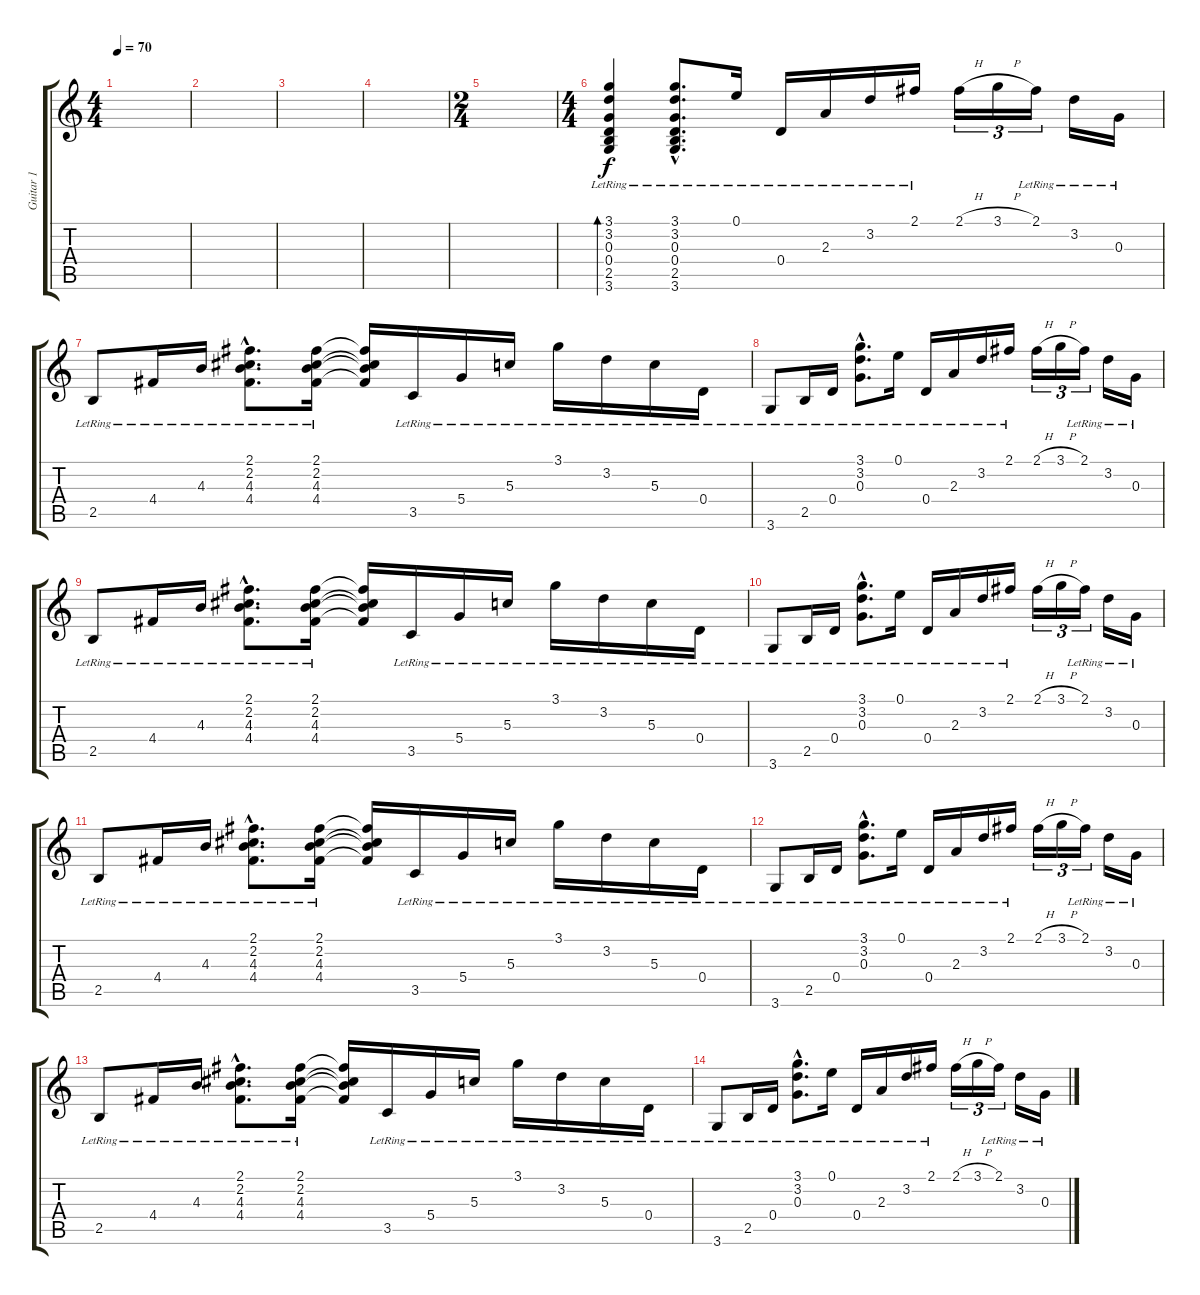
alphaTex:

\track ("Guitar 1" "Guitar 1") {instrument electricguitarclean}
\staff {score tabs}
\tuning (E4 B3 G3 D3 A2 E2) {hide}
\ts (4 4)
\tempo 70
\clef g2
\ks c
|
|
|
|
\ts (2 4)
|
\ts (4 4)
(3.1{lr} 3.2{lr} 0.3{lr} 0.4{lr} 2.5{lr} 3.6{lr}).4{bd 30} (3.1{hac lr} 3.2{hac lr} 0.3{hac lr} 0.4{hac lr} 2.5{hac lr} 3.6{hac lr}).8{d} 0.1{lr}.16 0.4{lr}.16 2.3{lr}.16 3.2{lr}.16 2.1{lr}.16 2.1{h}.16{tu (3 2)} 3.1{h}.16{tu (3 2)} 2.1{lr}.16{tu (3 2)} 3.2{lr}.16 0.3{lr}.16 |
2.5{lr}.8 4.4{lr}.16 4.3{lr}.16 (2.1{hac lr} 2.2{hac lr} 4.3{hac lr} 4.4{hac lr}).8{d} (2.1{lr} 2.2{lr} 4.3{lr} 4.4{lr}).16 (2.1{t} 2.2{t} 4.3{t} 4.4{t}).16 3.5{lr}.16 5.4{lr}.16 5.3{lr}.16 3.1{lr}.16 3.2{lr}.16 5.3{lr}.16 0.4{lr}.16 |
3.6{lr}.8 2.5{lr}.16 0.4{lr}.16 (3.1{hac lr} 3.2{hac lr} 0.3{hac lr}).8{d} 0.1{lr}.16 0.4{lr}.16 2.3{lr}.16 3.2{lr}.16 2.1{lr}.16 2.1{h}.16{tu (3 2)} 3.1{h}.16{tu (3 2)} 2.1{lr}.16{tu (3 2)} 3.2{lr}.16 0.3{lr}.16 |
2.5{lr}.8 4.4{lr}.16 4.3{lr}.16 (2.1{hac lr} 2.2{hac lr} 4.3{hac lr} 4.4{hac lr}).8{d} (2.1{lr} 2.2{lr} 4.3{lr} 4.4{lr}).16 (2.1{t} 2.2{t} 4.3{t} 4.4{t}).16 3.5{lr}.16 5.4{lr}.16 5.3{lr}.16 3.1{lr}.16 3.2{lr}.16 5.3{lr}.16 0.4{lr}.16 |
3.6{lr}.8 2.5{lr}.16 0.4{lr}.16 (3.1{hac lr} 3.2{hac lr} 0.3{hac lr}).8{d} 0.1{lr}.16 0.4{lr}.16 2.3{lr}.16 3.2{lr}.16 2.1{lr}.16 2.1{h}.16{tu (3 2)} 3.1{h}.16{tu (3 2)} 2.1{lr}.16{tu (3 2)} 3.2{lr}.16 0.3{lr}.16 |
2.5{lr}.8 4.4{lr}.16 4.3{lr}.16 (2.1{hac lr} 2.2{hac lr} 4.3{hac lr} 4.4{hac lr}).8{d} (2.1{lr} 2.2{lr} 4.3{lr} 4.4{lr}).16 (2.1{t} 2.2{t} 4.3{t} 4.4{t}).16 3.5{lr}.16 5.4{lr}.16 5.3{lr}.16 3.1{lr}.16 3.2{lr}.16 5.3{lr}.16 0.4{lr}.16 |
3.6{lr}.8 2.5{lr}.16 0.4{lr}.16 (3.1{hac lr} 3.2{hac lr} 0.3{hac lr}).8{d} 0.1{lr}.16 0.4{lr}.16 2.3{lr}.16 3.2{lr}.16 2.1{lr}.16 2.1{h}.16{tu (3 2)} 3.1{h}.16{tu (3 2)} 2.1{lr}.16{tu (3 2)} 3.2{lr}.16 0.3{lr}.16 |
2.5{lr}.8 4.4{lr}.16 4.3{lr}.16 (2.1{hac lr} 2.2{hac lr} 4.3{hac lr} 4.4{hac lr}).8{d} (2.1{lr} 2.2{lr} 4.3{lr} 4.4{lr}).16 (2.1{t} 2.2{t} 4.3{t} 4.4{t}).16 3.5{lr}.16 5.4{lr}.16 5.3{lr}.16 3.1{lr}.16 3.2{lr}.16 5.3{lr}.16 0.4{lr}.16 |
3.6{lr}.8 2.5{lr}.16 0.4{lr}.16 (3.1{hac lr} 3.2{hac lr} 0.3{hac lr}).8{d} 0.1{lr}.16 0.4{lr}.16 2.3{lr}.16 3.2{lr}.16 2.1{lr}.16 2.1{h}.16{tu (3 2)} 3.1{h}.16{tu (3 2)} 2.1{lr}.16{tu (3 2)} 3.2{lr}.16 0.3{lr}.16
